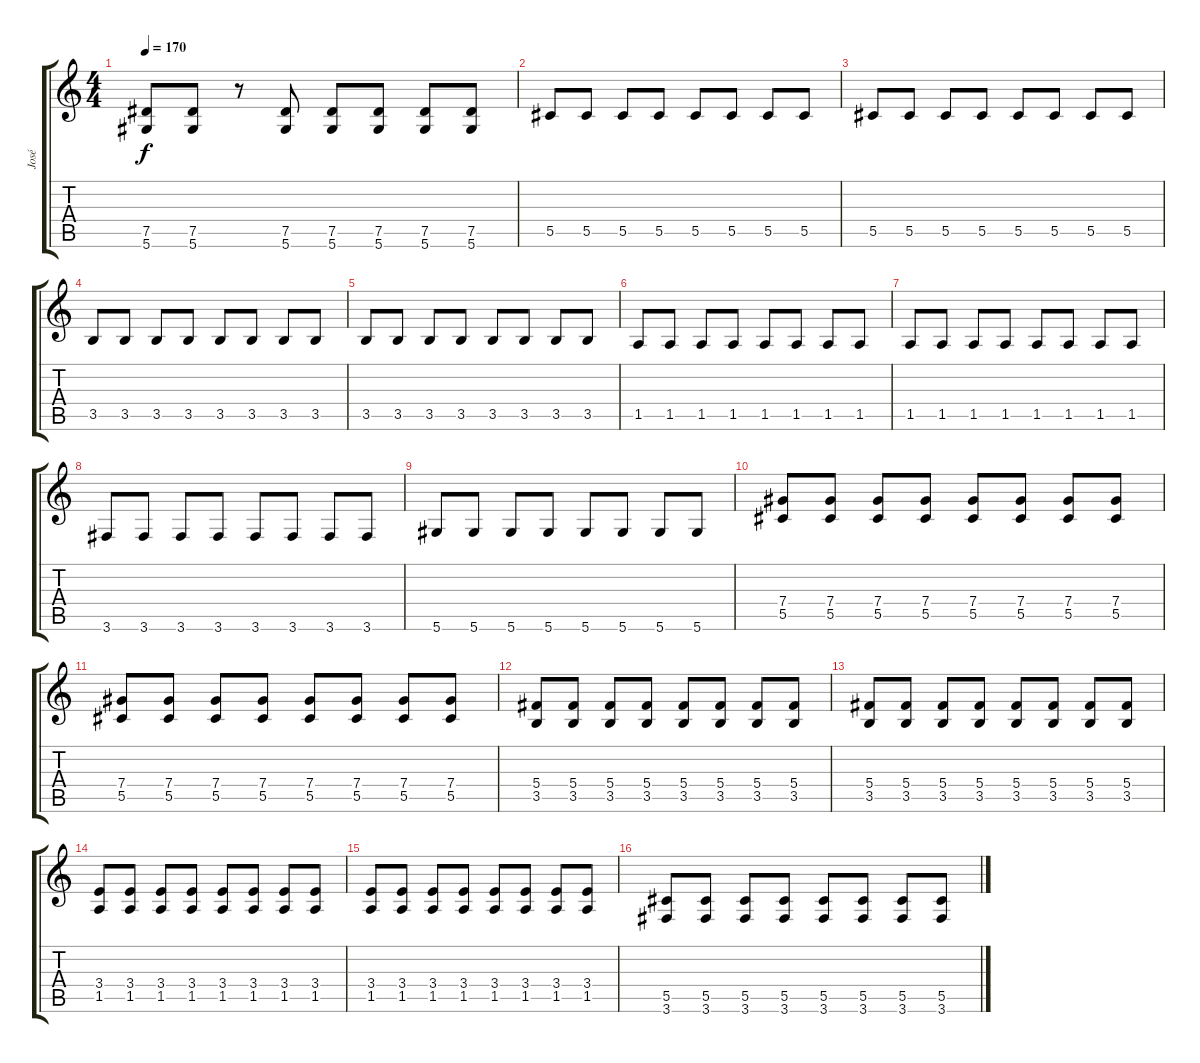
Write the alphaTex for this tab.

\track ("José" "José") {instrument overdrivenguitar}
\staff {score tabs}
\tuning (Eb4 Bb3 Gb3 Db3 Ab2 Eb2) {hide}
\ts (4 4)
\tempo 170
\clef g2
\ks c
(7.5 5.6).8{dy f} (7.5 5.6).8 r.8 (7.5 5.6).8 (7.5 5.6).8 (7.5 5.6).8 (7.5 5.6).8 (7.5 5.6).8 |
5.5.8 5.5.8 5.5.8 5.5.8 5.5.8 5.5.8 5.5.8 5.5.8 |
5.5.8 5.5.8 5.5.8 5.5.8 5.5.8 5.5.8 5.5.8 5.5.8 |
3.5.8 3.5.8 3.5.8 3.5.8 3.5.8 3.5.8 3.5.8 3.5.8 |
3.5.8 3.5.8 3.5.8 3.5.8 3.5.8 3.5.8 3.5.8 3.5.8 |
1.5.8 1.5.8 1.5.8 1.5.8 1.5.8 1.5.8 1.5.8 1.5.8 |
1.5.8 1.5.8 1.5.8 1.5.8 1.5.8 1.5.8 1.5.8 1.5.8 |
3.6.8 3.6.8 3.6.8 3.6.8 3.6.8 3.6.8 3.6.8 3.6.8 |
5.6.8 5.6.8 5.6.8 5.6.8 5.6.8 5.6.8 5.6.8 5.6.8 |
(7.4 5.5).8 (7.4 5.5).8 (7.4 5.5).8 (7.4 5.5).8 (7.4 5.5).8 (7.4 5.5).8 (7.4 5.5).8 (7.4 5.5).8 |
(7.4 5.5).8 (7.4 5.5).8 (7.4 5.5).8 (7.4 5.5).8 (7.4 5.5).8 (7.4 5.5).8 (7.4 5.5).8 (7.4 5.5).8 |
(5.4 3.5).8 (5.4 3.5).8 (5.4 3.5).8 (5.4 3.5).8 (5.4 3.5).8 (5.4 3.5).8 (5.4 3.5).8 (5.4 3.5).8 |
(5.4 3.5).8 (5.4 3.5).8 (5.4 3.5).8 (5.4 3.5).8 (5.4 3.5).8 (5.4 3.5).8 (5.4 3.5).8 (5.4 3.5).8 |
(3.4 1.5).8 (3.4 1.5).8 (3.4 1.5).8 (3.4 1.5).8 (3.4 1.5).8 (3.4 1.5).8 (3.4 1.5).8 (3.4 1.5).8 |
(3.4 1.5).8 (3.4 1.5).8 (3.4 1.5).8 (3.4 1.5).8 (3.4 1.5).8 (3.4 1.5).8 (3.4 1.5).8 (3.4 1.5).8 |
(5.5 3.6).8 (5.5 3.6).8 (5.5 3.6).8 (5.5 3.6).8 (5.5 3.6).8 (5.5 3.6).8 (5.5 3.6).8 (5.5 3.6).8
